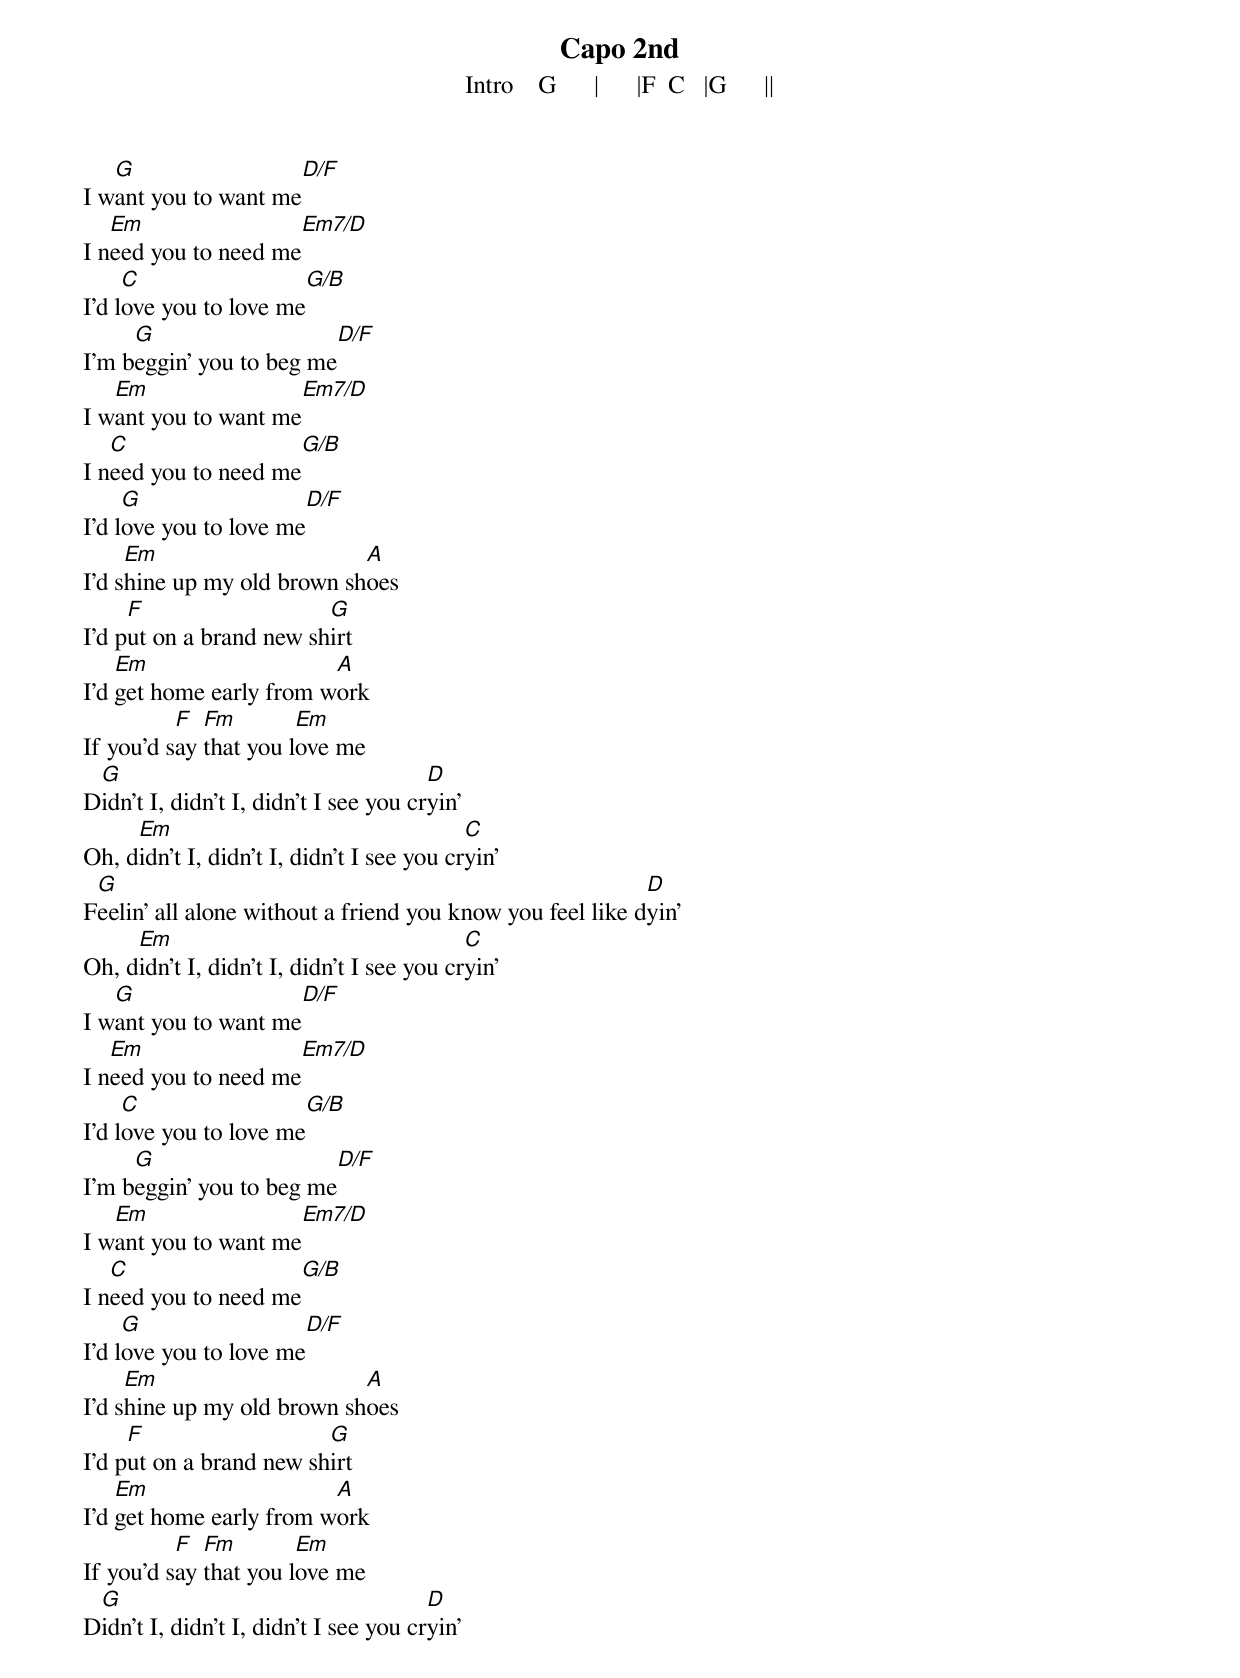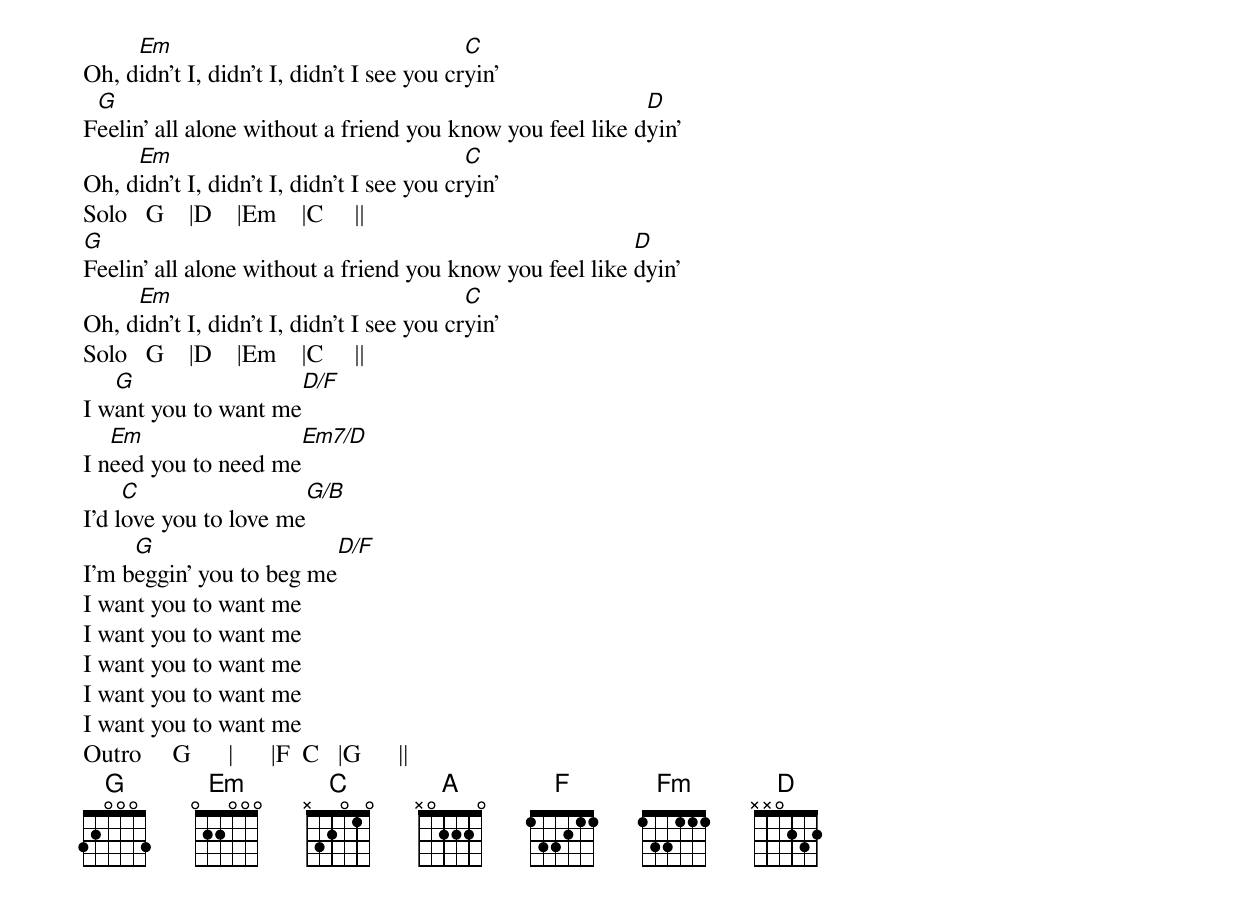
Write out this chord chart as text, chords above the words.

Capo 2nd
Intro    G      |      |F  C   |G      ||
   G                   D/F
I want you to want me
   Em                  Em7/D
I need you to need me
     C                  G/B
I'd love you to love me
     G                     D/F
I'm beggin' you to beg me
   Em                 Em7/D
I want you to want me
   C                  G/B
I need you to need me
     G                  D/F
I'd love you to love me
     Em                     A
I'd shine up my old brown shoes
     F                   G
I'd put on a brand new shirt
    Em                   A
I'd get home early from work
          F  Fm        Em
If you'd say that you love me
 G                                     D
Didn't I, didn't I, didn't I see you cryin'
     Em                                    C
Oh, didn't I, didn't I, didn't I see you cryin'
 G                                                         D
Feelin' all alone without a friend you know you feel like dyin'
     Em                                    C
Oh, didn't I, didn't I, didn't I see you cryin'
   G                   D/F
I want you to want me
   Em                  Em7/D
I need you to need me
     C                  G/B
I'd love you to love me
     G                     D/F
I'm beggin' you to beg me
   Em                 Em7/D
I want you to want me
   C                  G/B
I need you to need me
     G                  D/F
I'd love you to love me
     Em                     A
I'd shine up my old brown shoes
     F                   G
I'd put on a brand new shirt
    Em                   A
I'd get home early from work
          F  Fm        Em
If you'd say that you love me
 G                                     D
Didn't I, didn't I, didn't I see you cryin'
     Em                                    C
Oh, didn't I, didn't I, didn't I see you cryin'
 G                                                         D
Feelin' all alone without a friend you know you feel like dyin'
     Em                                    C
Oh, didn't I, didn't I, didn't I see you cryin'
Solo   G    |D    |Em    |C     ||
G                                                         D
Feelin' all alone without a friend you know you feel like dyin'
     Em                                    C
Oh, didn't I, didn't I, didn't I see you cryin'
Solo   G    |D    |Em    |C     ||
   G                   D/F
I want you to want me
   Em                  Em7/D
I need you to need me
     C                  G/B
I'd love you to love me
     G                     D/F
I'm beggin' you to beg me
I want you to want me
I want you to want me
I want you to want me
I want you to want me
I want you to want me
Outro     G      |      |F  C   |G      ||
